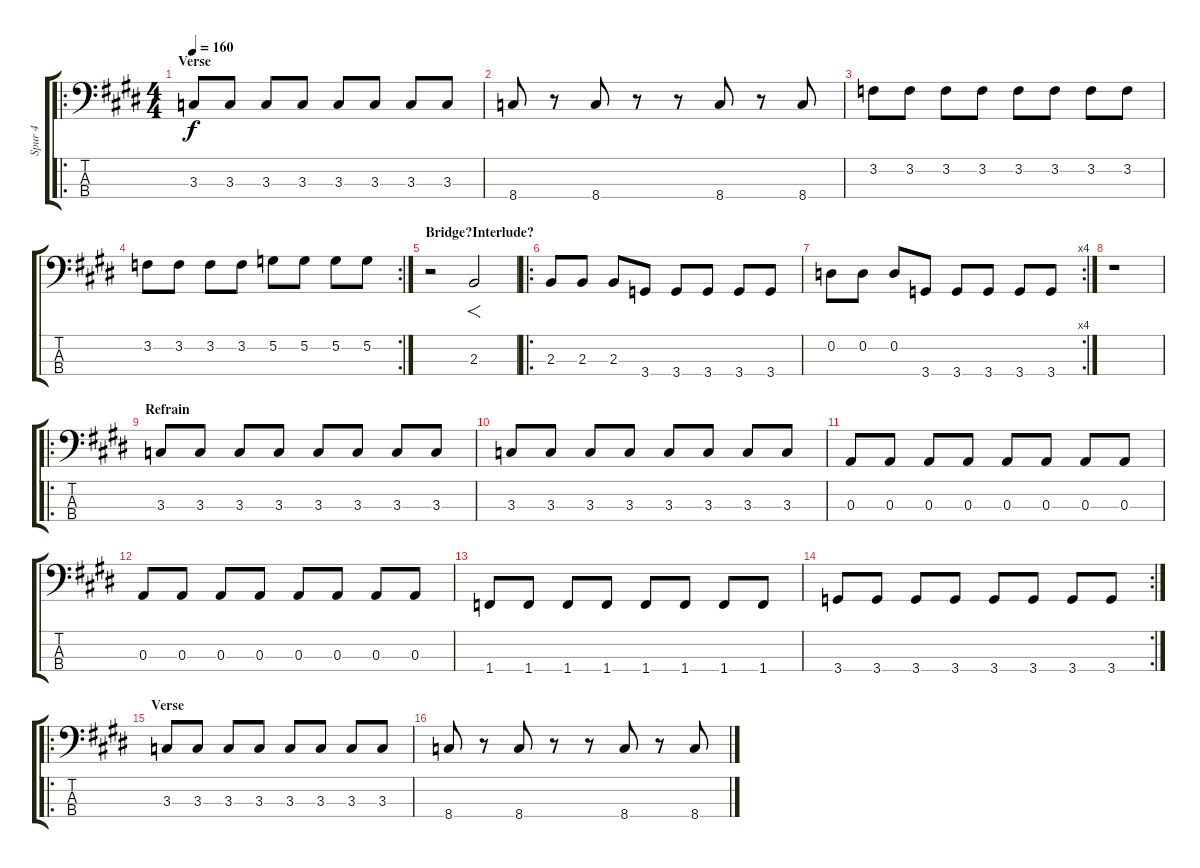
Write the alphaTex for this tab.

\track ("Spur 4" "Spur 4") {instrument electricbassfinger}
\staff {score tabs}
\tuning (G2 D2 A1 E1) {hide}
\ro
\ts (4 4)
\section ("" "Verse")
\tempo 160
\clef f4
\ks e
3.3.8{dy f} 3.3.8 3.3.8 3.3.8 3.3.8 3.3.8 3.3.8 3.3.8 |
8.4.8 r.8 8.4.8 r.8 r.8 8.4.8 r.8 8.4.8 |
3.2.8 3.2.8 3.2.8 3.2.8 3.2.8 3.2.8 3.2.8 3.2.8 |
\rc 2
3.2.8 3.2.8 3.2.8 3.2.8 5.2.8 5.2.8 5.2.8 5.2.8 |
\section ("" "Bridge?Interlude?")
r.2 2.3.2{f} |
\ro
2.3.8 2.3.8 2.3.8 3.4.8 3.4.8 3.4.8 3.4.8 3.4.8 |
\rc 4
0.2.8 0.2.8 0.2.8 3.4.8 3.4.8 3.4.8 3.4.8 3.4.8 |
r.1 |
\ro
\section ("" "Refrain")
3.3.8 3.3.8 3.3.8 3.3.8 3.3.8 3.3.8 3.3.8 3.3.8 |
3.3.8 3.3.8 3.3.8 3.3.8 3.3.8 3.3.8 3.3.8 3.3.8 |
0.3.8 0.3.8 0.3.8 0.3.8 0.3.8 0.3.8 0.3.8 0.3.8 |
0.3.8 0.3.8 0.3.8 0.3.8 0.3.8 0.3.8 0.3.8 0.3.8 |
1.4.8 1.4.8 1.4.8 1.4.8 1.4.8 1.4.8 1.4.8 1.4.8 |
\rc 2
3.4.8 3.4.8 3.4.8 3.4.8 3.4.8 3.4.8 3.4.8 3.4.8 |
\ro
\section ("" "Verse")
3.3.8 3.3.8 3.3.8 3.3.8 3.3.8 3.3.8 3.3.8 3.3.8 |
8.4.8 r.8 8.4.8 r.8 r.8 8.4.8 r.8 8.4.8
